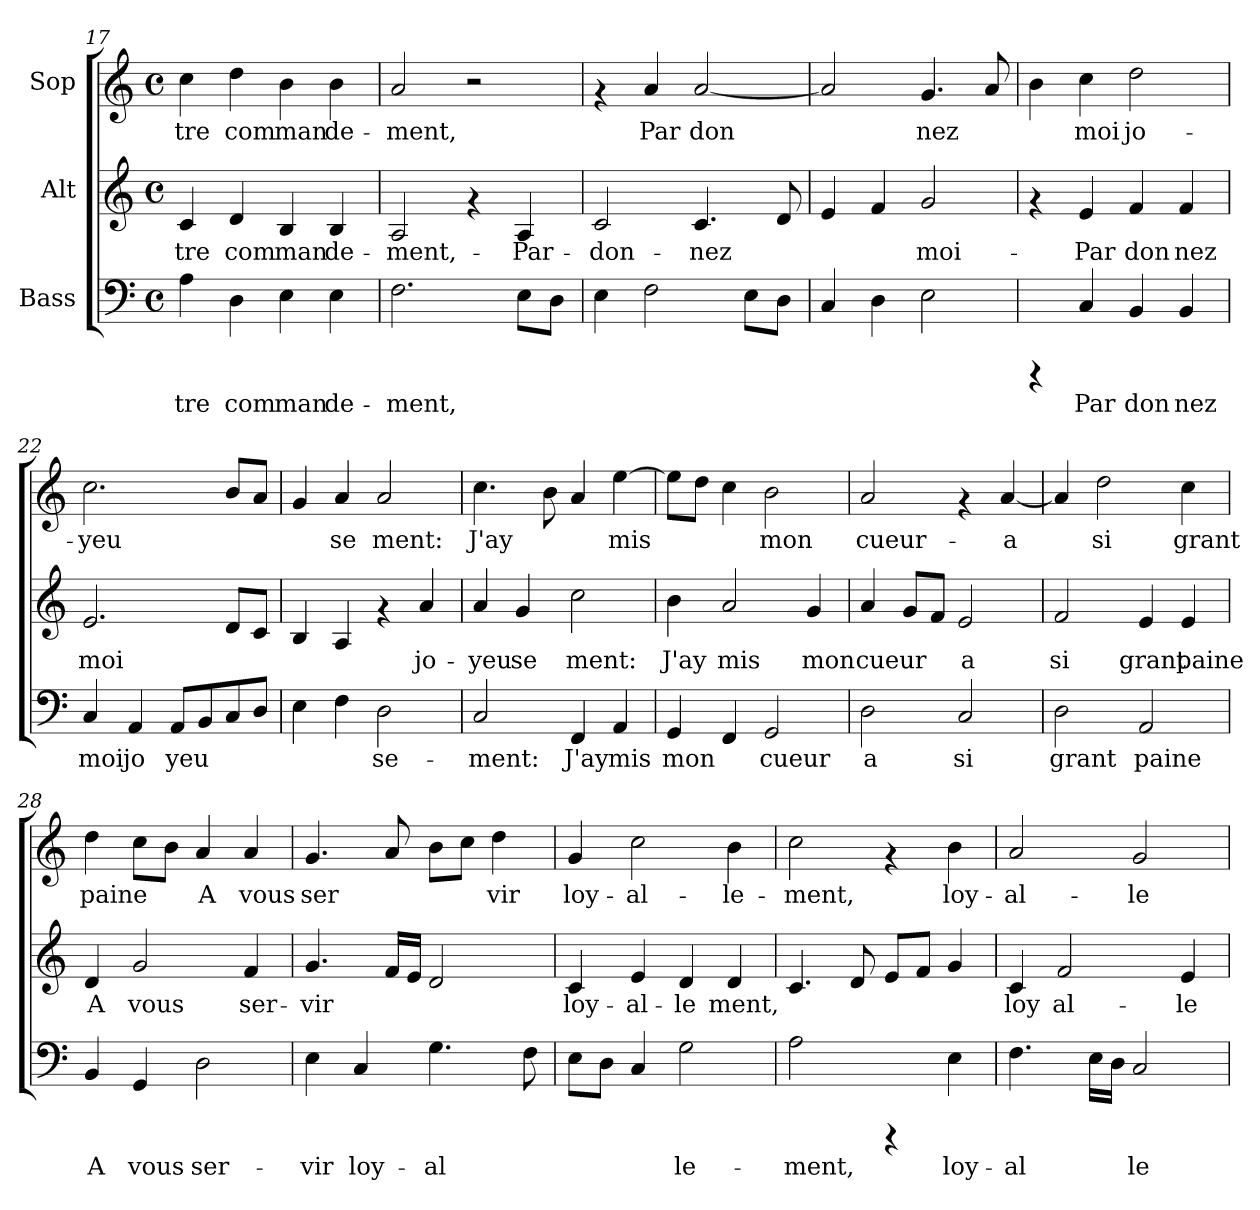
**kern	**text	**kern	**text	**kern	**text
*part3	*part3	*part2	*part2	*part1	*part1
*staff3	*staff3	*staff2	*staff2	*staff1	*staff1
*I"Bass	*	*I"Alt	*	*I"Sop	*
*clefF4	*	*clefG2	*	*clefG2	*
*k[]	*	*k[]	*	*k[]	*
*C:	*	*C:	*	*C:	*
*M4/4	*	*M4/4	*	*M4/4	*
*met(c)	*	*met(c)	*	*met(c)	*
=17	=17	=17	=17	=17	=17
!	!LO:LY:b:cj	!	!LO:LY:b:cj	!	!LO:LY:b:cj
4A\	-tre	4c/	-tre	4cc\	-tre
!	!LO:LY:b:cj	!	!LO:LY:b:cj	!	!LO:LY:b:cj
4D\	com	4d/	com	4dd\	com
!	!LO:LY:b:cj	!	!LO:LY:b:cj	!	!LO:LY:b:cj
4E\	man	4B/	man	4b\	man
!	!LO:LY:b:cj	!	!LO:LY:b:cj	!	!LO:LY:b:cj
4E\	de-	4B/	de-	4b\	de-
=18	=18	=18	=18	=18	=18
!	!LO:LY:b:cj	!	!LO:LY:b:cj	!	!LO:LY:b:cj
2.F\	-ment,-	2A/	-ment,-	2a/	-ment,
.	.	4rf	.	2r	.
!	!LO:LY:b:cj	!	!LO:LY:b:cj	!	!
8E\L	--	4A/	-Par-	.	.
!	!LO:LY:b:cj	!	!	!	!
8D\J	--	.	.	.	.
=19	=19	=19	=19	=19	=19
!	!LO:LY:b:cj	!	!LO:LY:b:cj	!	!
4E\	--	2c/	-don-	4rf	.
!	!LO:LY:b:cj	!	!	!	!LO:LY:b:cj
2F\	--	.	.	4a/	Par
!	!	!	!LO:LY:b:cj	!	!LO:LY:b:cj
.	.	4.c/	-nez-	[<2a/	don-
!	!LO:LY:b:cj	!	!	!	!
8E\L	--	.	.	.	.
!	!LO:LY:b:cj	!	!LO:LY:b:cj	!	!
8D\J	--	8d/	--	.	.
!!LO:LB:g=z
=20	=20	=20	=20	=20	=20
!	!LO:LY:b:cj	!	!LO:LY:b:cj	!	!LO:LY:b:cj
4C/	--	4e/	--	2a/]	--
!	!LO:LY:b:cj	!	!LO:LY:b:cj	!	!
4D\	--	4f/	--	.	.
!	!LO:LY:b:cj	!	!LO:LY:b:cj	!	!LO:LY:b:cj
2E\	--	2g/	-moi-	4.g/	-nez-
!	!	!	!	!	!LO:LY:b:cj
.	.	.	.	8a/	--
=21	=21	=21	=21	=21	=21
!	!	!	!	!	!LO:LY:b:cj
4rCCC	.	4rf	.	4b\	--
!	!LO:LY:b:cj	!	!LO:LY:b:cj	!	!LO:LY:b:cj
4C/	-Par	4e/	-Par	4cc\	-moi
!	!LO:LY:b:cj	!	!LO:LY:b:cj	!	!LO:LY:b:cj
4BB/	don	4f/	don	2dd\	jo-
!	!LO:LY:b:cj	!	!LO:LY:b:cj	!	!
4BB/	nez	4f/	nez	.	.
=22	=22	=22	=22	=22	=22
!	!LO:LY:b:cj	!	!LO:LY:b:cj	!	!LO:LY:b:cj
4C/	moi	2.e/	moi-	2.cc\	-yeu-
!	!LO:LY:b:cj	!	!	!	!
4AA/	jo	.	.	.	.
!	!LO:LY:b:cj	!	!	!	!
8AA/L	yeu-	.	.	.	.
!	!LO:LY:b:cj	!	!	!	!
8BB/	--	.	.	.	.
!	!LO:LY:b:cj	!	!LO:LY:b:cj	!	!LO:LY:b:cj
8C/	--	8d/L	--	8b/L	--
!	!LO:LY:b:cj	!	!LO:LY:b:cj	!	!LO:LY:b:cj
8D/J	--	8c/J	--	8a/J	--
=23	=23	=23	=23	=23	=23
!	!LO:LY:b:cj	!	!LO:LY:b:cj	!	!LO:LY:b:cj
4E\	--	4B/	--	4g/	--
!	!LO:LY:b:cj	!	!LO:LY:b:cj	!	!LO:LY:b:cj
4F\	--	4A/	--	4a/	-se
!	!LO:LY:b:cj	!	!	!	!LO:LY:b:cj
2D\	-se-	4rf	.	2a/	ment:
!	!	!	!LO:LY:b:cj	!	!
.	.	4a/	-jo-	.	.
=24	=24	=24	=24	=24	=24
!	!LO:LY:b:cj	!	!LO:LY:b:cj	!	!LO:LY:b:cj
2C/	-ment:	4a/	-yeu	4.cc\	J'ay-
!	!	!	!LO:LY:b:cj	!	!
.	.	4g/	se	.	.
!	!	!	!	!	!LO:LY:b:cj
.	.	.	.	8b\	--
!	!LO:LY:b:cj	!	!LO:LY:b:cj	!	!LO:LY:b:cj
4FF/	J'ay	2cc\	ment:	4a/	--
!	!LO:LY:b:cj	!	!	!	!LO:LY:b:cj
4AA/	mis	.	.	[>4ee\	-mis
!!LO:PB:g=z
=25	=25	=25	=25	=25	=25
!	!LO:LY:b:cj	!	!LO:LY:b:cj	!	!LO:LY:b:cj
4GG/	mon-	4b\	J'ay	8ee\L]	.
!	!	!	!	!	!LO:LY:b:cj
.	.	.	.	8dd\J	.
!	!LO:LY:b:cj	!	!LO:LY:b:cj	!	!LO:LY:b:cj
4FF/	--	2a/	mis	4cc\	.
!	!LO:LY:b:cj	!	!	!	!LO:LY:b:cj
2GG/	-cueur	.	.	2b\	mon
!	!	!	!LO:LY:b:cj	!	!
.	.	4g/	mon	.	.
=26	=26	=26	=26	=26	=26
!	!LO:LY:b:cj	!	!LO:LY:b:cj	!	!LO:LY:b:cj
2D\	a	4a/	cueur-	2a/	cueur-
!	!	!	!LO:LY:b:cj	!	!
.	.	8g/L	--	.	.
!	!	!	!LO:LY:b:cj	!	!
.	.	8f/J	--	.	.
!	!LO:LY:b:cj	!	!LO:LY:b:cj	!	!
2C/	si	2e/	-a	4rf	.
!	!	!	!	!	!LO:LY:b:cj
.	.	.	.	[<4a/	-a
=27	=27	=27	=27	=27	=27
!	!LO:LY:b:cj	!	!LO:LY:b:cj	!	!LO:LY:b:cj
2D\	grant	2f/	si	4a/]	.
!	!	!	!	!	!LO:LY:b:cj
.	.	.	.	2dd\	si
!	!LO:LY:b:cj	!	!LO:LY:b:cj	!	!
2AA/	paine	4e/	grant	.	.
!	!	!	!LO:LY:b:cj	!	!LO:LY:b:cj
.	.	4e/	paine	4cc\	grant
=28	=28	=28	=28	=28	=28
!	!LO:LY:b:cj	!	!LO:LY:b:cj	!	!LO:LY:b:cj
4BB/	A	4d/	A	4dd\	paine-
!	!LO:LY:b:cj	!	!LO:LY:b:cj	!	!LO:LY:b:cj
4GG/	vous	2g/	vous	8cc\L	--
!	!	!	!	!	!LO:LY:b:cj
.	.	.	.	8b\J	--
!	!LO:LY:b:cj	!	!	!	!LO:LY:b:cj
2D\	ser-	.	.	4a/	-A
!	!	!	!LO:LY:b:cj	!	!LO:LY:b:cj
.	.	4f/	ser-	4a/	vous
!!LO:LB:g=z
=29	=29	=29	=29	=29	=29
!	!LO:LY:b:cj	!	!LO:LY:b:cj	!	!LO:LY:b:cj
4E\	-vir	4.g/	-vir-	4.g/	ser-
!	!LO:LY:b:cj	!	!	!	!
4C/	loy-	.	.	.	.
!	!	!	!LO:LY:b:cj	!	!LO:LY:b:cj
.	.	16f/L	--	8a/	--
!	!	!	!LO:LY:b:cj	!	!
.	.	16e/J	--	.	.
!	!LO:LY:b:cj	!	!LO:LY:b:cj	!	!LO:LY:b:cj
4.G\	-al-	2d/	--	8b\L	--
!	!	!	!	!	!LO:LY:b:cj
.	.	.	.	8cc\J	--
!	!	!	!	!	!LO:LY:b:cj
.	.	.	.	4dd\	-vir
!	!LO:LY:b:cj	!	!	!	!
8F\	--	.	.	.	.
=30	=30	=30	=30	=30	=30
!	!LO:LY:b:cj	!	!LO:LY:b:cj	!	!LO:LY:b:cj
8E\L	--	4c/	-loy-	4g/	loy-
!	!LO:LY:b:cj	!	!	!	!
8D\J	--	.	.	.	.
!	!LO:LY:b:cj	!	!LO:LY:b:cj	!	!LO:LY:b:cj
4C/	--	4e/	-al-	2cc\	-al-
!	!LO:LY:b:cj	!	!LO:LY:b:cj	!	!
2G\	-le-	4d/	-le	.	.
!	!	!	!LO:LY:b:cj	!	!LO:LY:b:cj
.	.	4d/	ment,-	4b\	-le-
=31	=31	=31	=31	=31	=31
!	!LO:LY:b:cj	!	!LO:LY:b:cj	!	!LO:LY:b:cj
2A\	-ment,	4.c/	--	2cc\	-ment,
!	!	!	!LO:LY:b:cj	!	!
.	.	8d/	--	.	.
!	!	!	!LO:LY:b:cj	!	!
4rCCC	.	8e/L	--	4rf	.
!	!	!	!LO:LY:b:cj	!	!
.	.	8f/J	--	.	.
!	!LO:LY:b:cj	!	!LO:LY:b:cj	!	!LO:LY:b:cj
4E\	loy-	4g/	--	4b\	loy-
=32	=32	=32	=32	=32	=32
!	!LO:LY:b:cj	!	!LO:LY:b:cj	!	!LO:LY:b:cj
4.F\	-al-	4c/	-loy	2a/	-al-
!	!	!	!LO:LY:b:cj	!	!
.	.	2f/	al-	.	.
!	!LO:LY:b:cj	!	!	!	!
16E\L	--	.	.	.	.
!	!LO:LY:b:cj	!	!	!	!
16D\J	--	.	.	.	.
!	!LO:LY:b:cj	!	!	!	!LO:LY:b:cj
2C/	-le-	.	.	2g/	-le-
!	!	!	!LO:LY:b:cj	!	!
.	.	4e/	-le-	.	.
=	=	=	=	=	=
*-	*-	*-	*-	*-	*-
